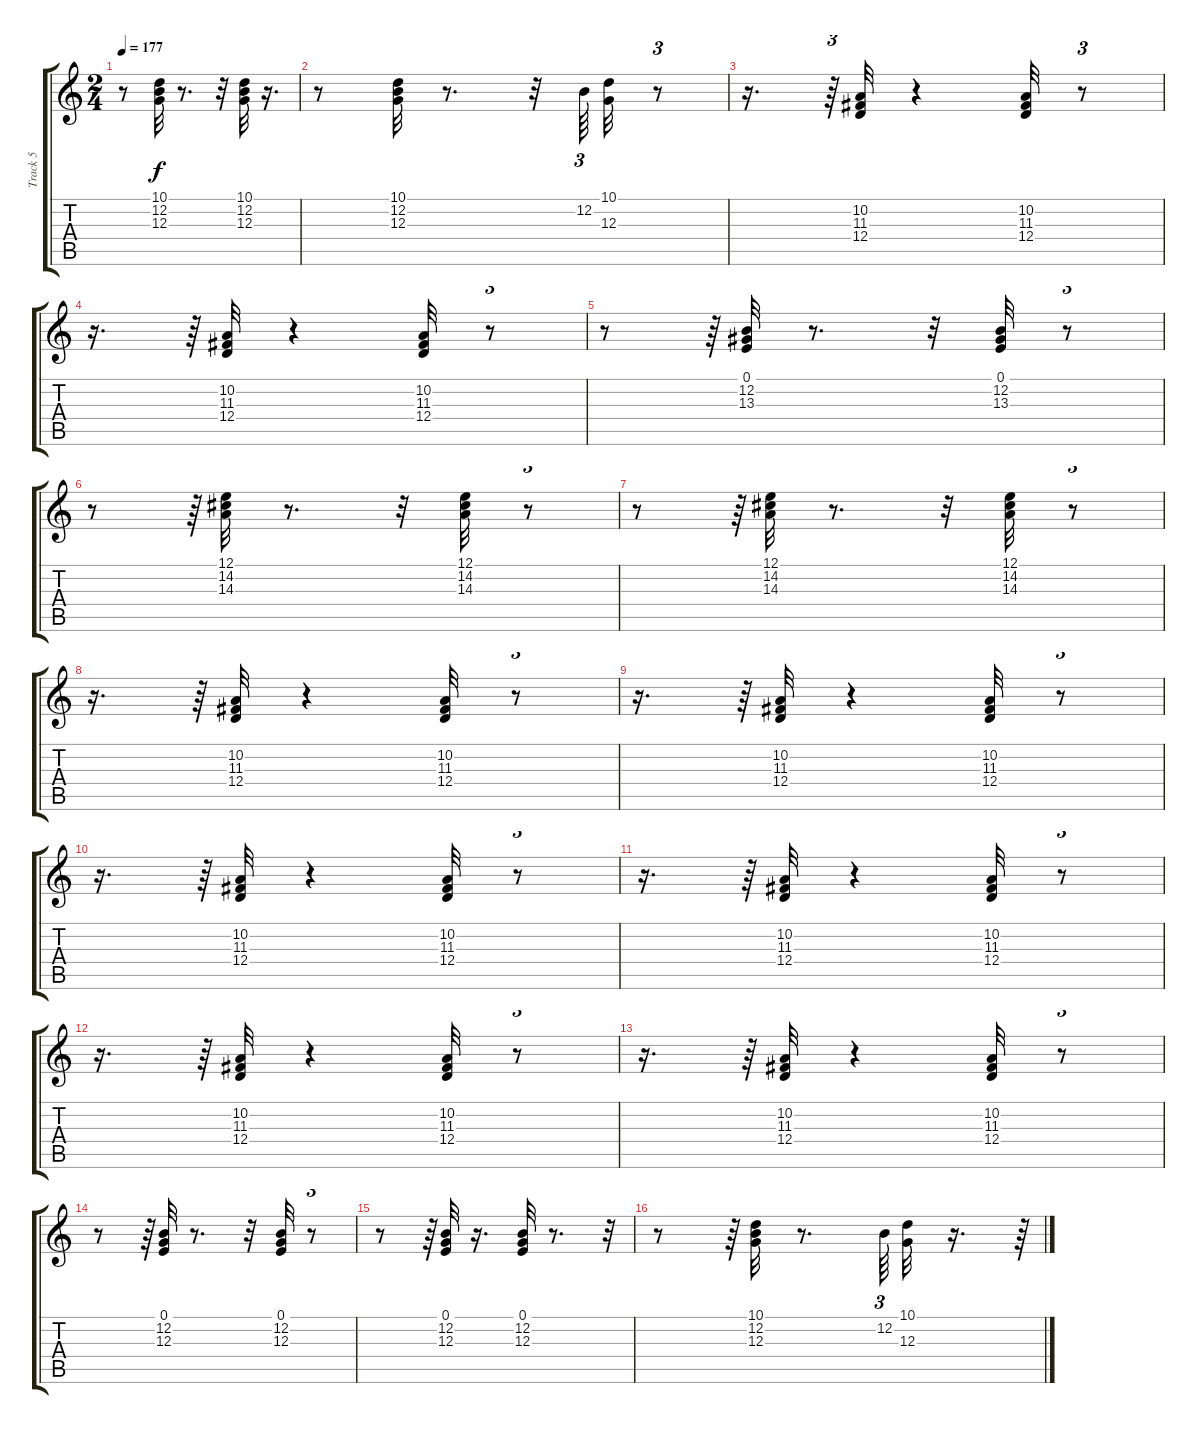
\track ("Track 5" "Track 5") {instrument trombone}
\staff {score tabs}
\tuning (E4 B3 G3 D3 A2 E2) {hide}
\ts (2 4)
\tempo 177
\clef g2
\ks c
r.8{dy f} (10.1 12.2 12.3).32 r.8{d} r.32 (10.1 12.2 12.3).32 r.16{d} |
r.8 (10.1 12.2 12.3).32 r.8{d} r.32 12.2.64{tu (3 2)} (10.1 12.3).32 r.8{tu (3 2)} |
r.16{d} r.64{tu (3 2)} (10.2 11.3 12.4).32 r.4 (10.2 11.3 12.4).32 r.8{tu (3 2)} |
r.16{d} r.64{tu (3 2)} (10.2 11.3 12.4).32 r.4 (10.2 11.3 12.4).32 r.8{tu (3 2)} |
r.8 r.64{tu (3 2)} (0.1 12.2 13.3).32 r.8{d} r.32 (0.1 12.2 13.3).32 r.8{tu (3 2)} |
r.8 r.64{tu (3 2)} (12.1 14.2 14.3).32 r.8{d} r.32 (12.1 14.2 14.3).32 r.8{tu (3 2)} |
r.8 r.64{tu (3 2)} (12.1 14.2 14.3).32 r.8{d} r.32 (12.1 14.2 14.3).32 r.8{tu (3 2)} |
r.16{d} r.64{tu (3 2)} (10.2 11.3 12.4).32 r.4 (10.2 11.3 12.4).32 r.8{tu (3 2)} |
r.16{d} r.64{tu (3 2)} (10.2 11.3 12.4).32 r.4 (10.2 11.3 12.4).32 r.8{tu (3 2)} |
r.16{d} r.64{tu (3 2)} (10.2 11.3 12.4).32 r.4 (10.2 11.3 12.4).32 r.8{tu (3 2)} |
r.16{d} r.64{tu (3 2)} (10.2 11.3 12.4).32 r.4 (10.2 11.3 12.4).32 r.8{tu (3 2)} |
r.16{d} r.64{tu (3 2)} (10.2 11.3 12.4).32 r.4 (10.2 11.3 12.4).32 r.8{tu (3 2)} |
r.16{d} r.64{tu (3 2)} (10.2 11.3 12.4).32 r.4 (10.2 11.3 12.4).32 r.8{tu (3 2)} |
r.8 r.64{tu (3 2)} (0.1 12.2 12.3).32 r.8{d} r.32 (0.1 12.2 12.3).32 r.8{tu (3 2)} |
r.8 r.64{tu (3 2)} (0.1 12.2 12.3).32 r.16{d} (0.1 12.2 12.3).32 r.8{d} r.32{tu (3 2)} |
r.8 r.64{tu (3 2)} (10.1 12.2 12.3).32 r.8{d} 12.2.64{tu (3 2)} (10.1 12.3).32 r.16{d} r.64{tu (3 2)}
